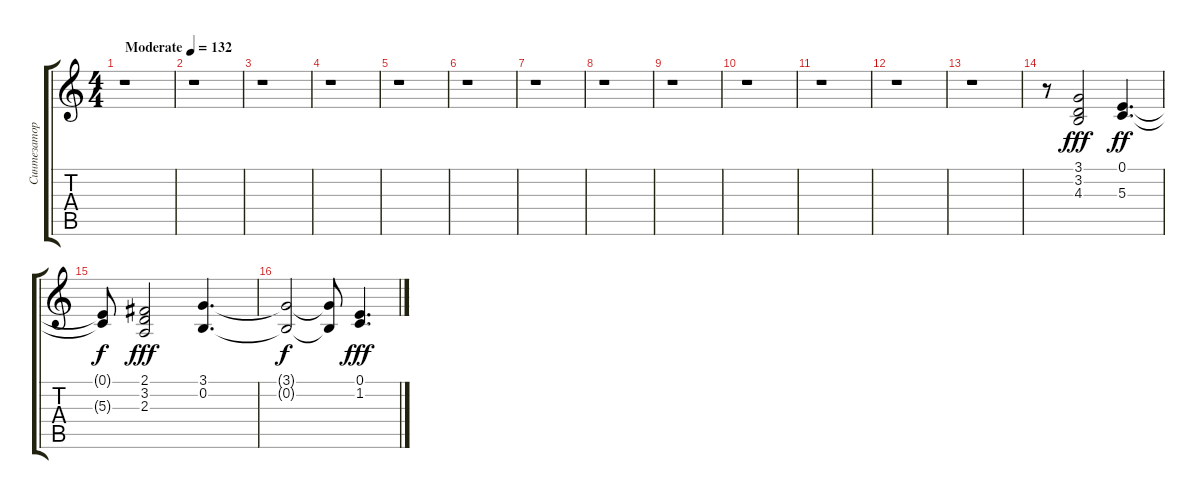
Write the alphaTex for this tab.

\track ("Синтезатор (Ритм)" "Синтезатор") {instrument pad3polysynth}
\staff {score tabs}
\tuning (E4 B3 G3 D3 A2 E2) {hide}
\ts (4 4)
\tempo (132 "Moderate")
\clef g2
\ks c
r.1{dy fff instrument pad3polysynth} |
r.1 |
r.1 |
r.1 |
r.1 |
r.1 |
r.1 |
r.1 |
r.1 |
r.1 |
r.1 |
r.1 |
r.1 |
r.8 (3.1 3.2 4.3).2{balance 8} (0.1 5.3).4{d dy ff} |
(0.1{t} 5.3{t}).8{dy f} (2.1 3.2 2.3).2{dy fff} (3.1 0.2).4{d} |
(3.1{t} 0.2{t}).2{dy f} (3.1{t} 0.2{t}).8 (0.1 1.2).4{d dy fff}
